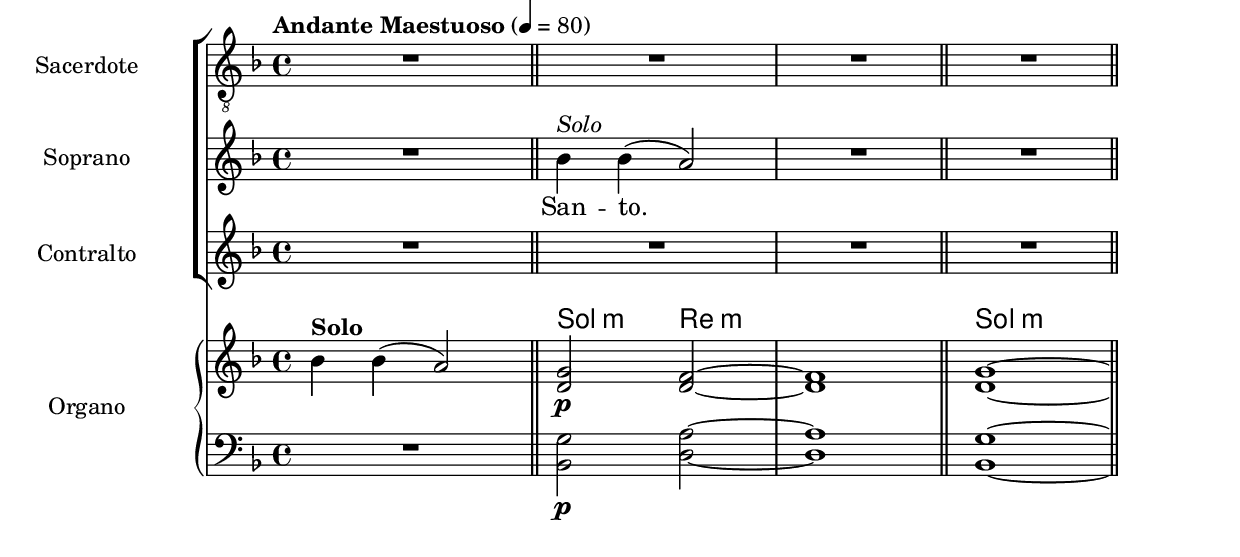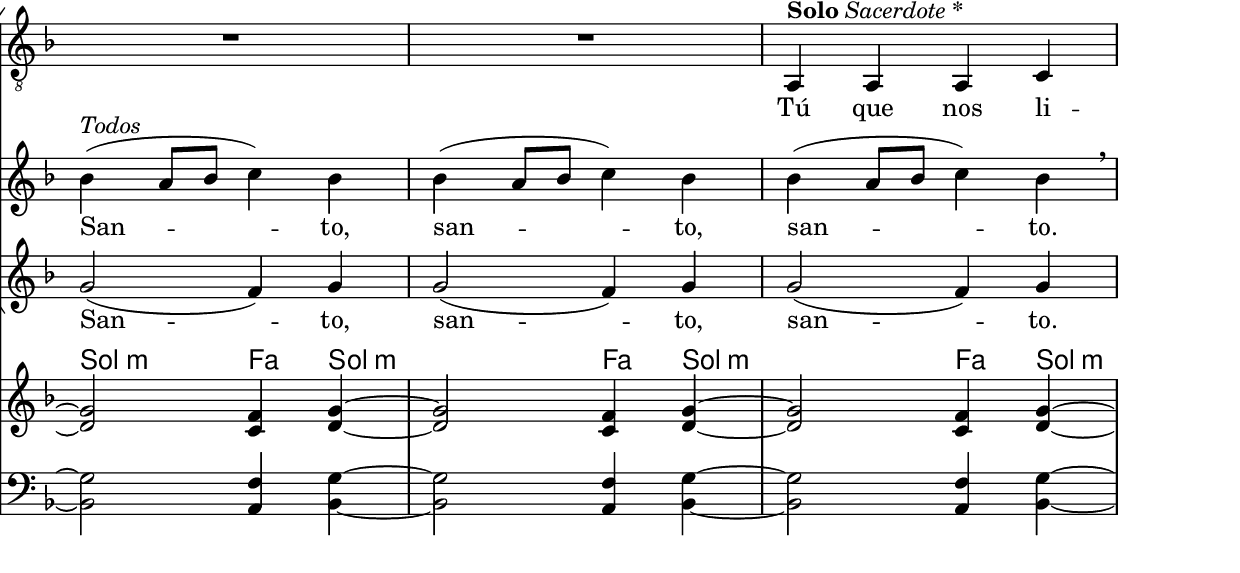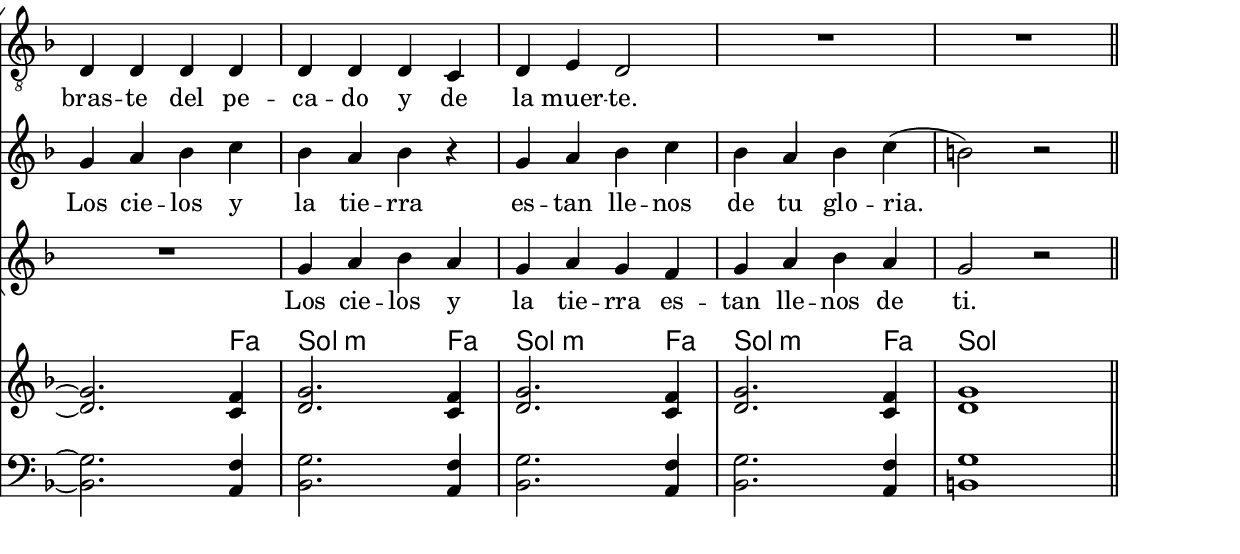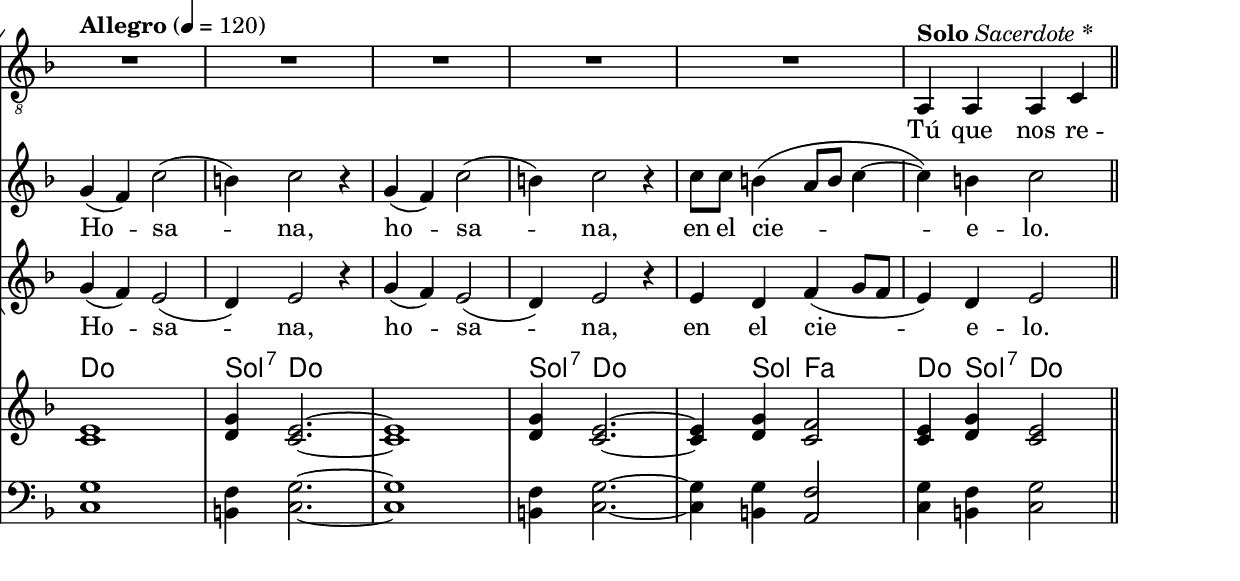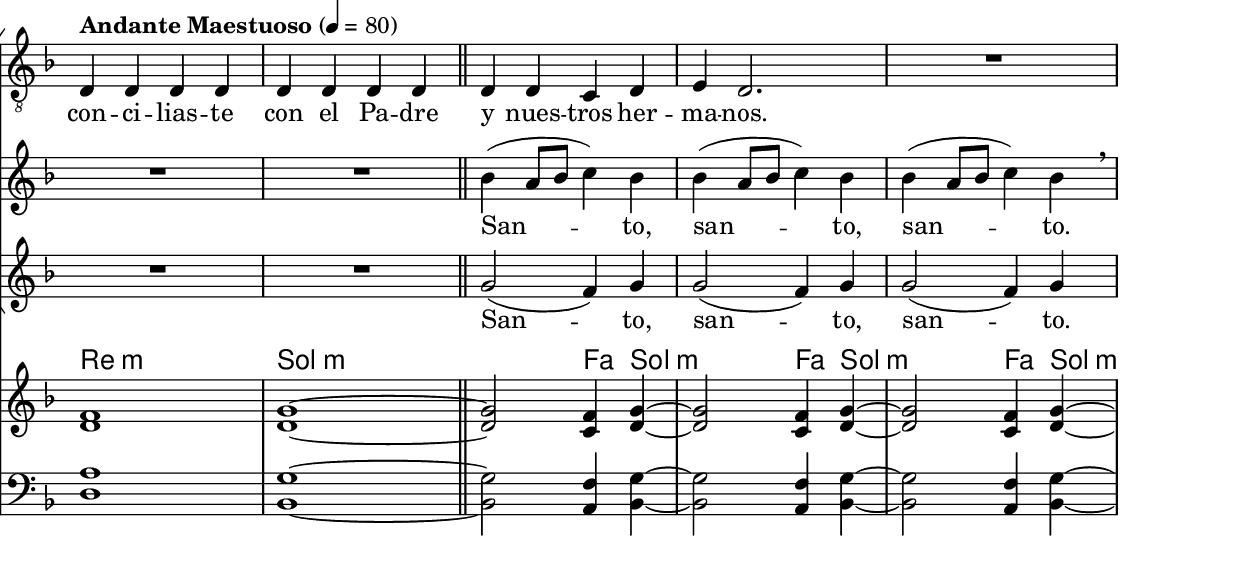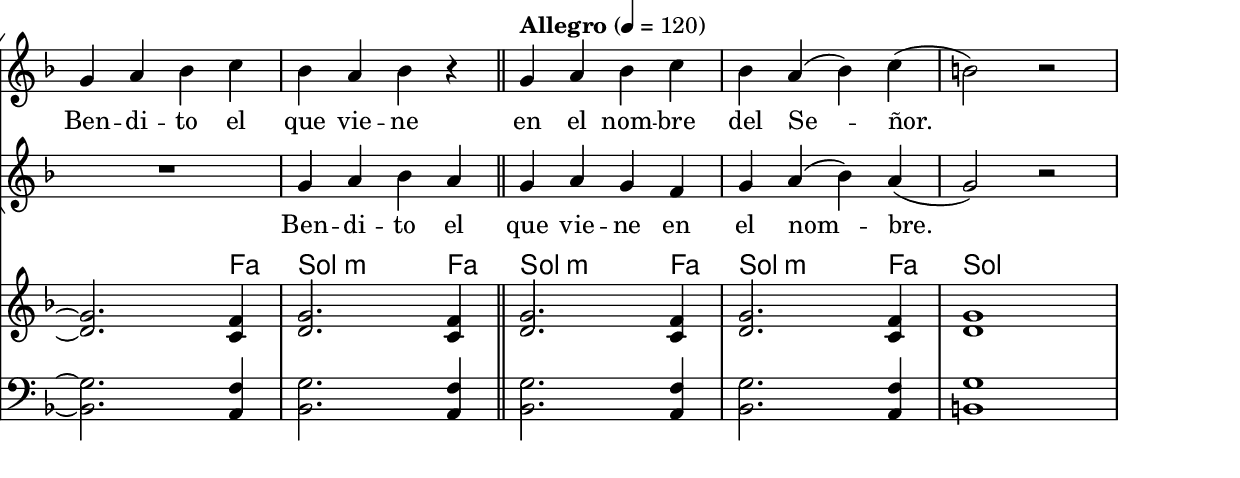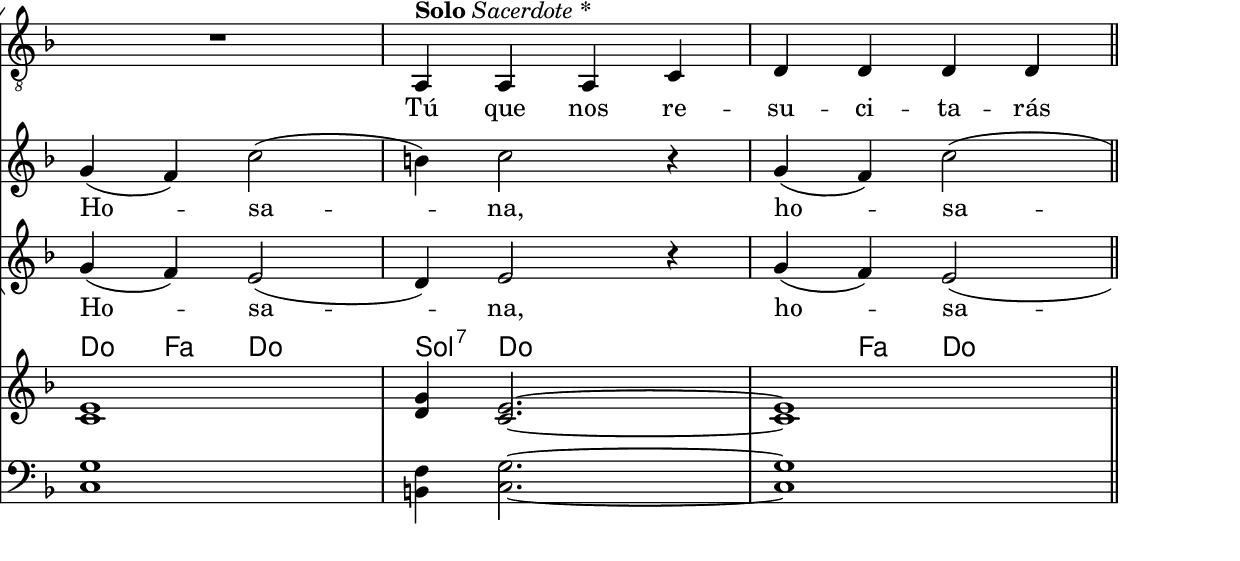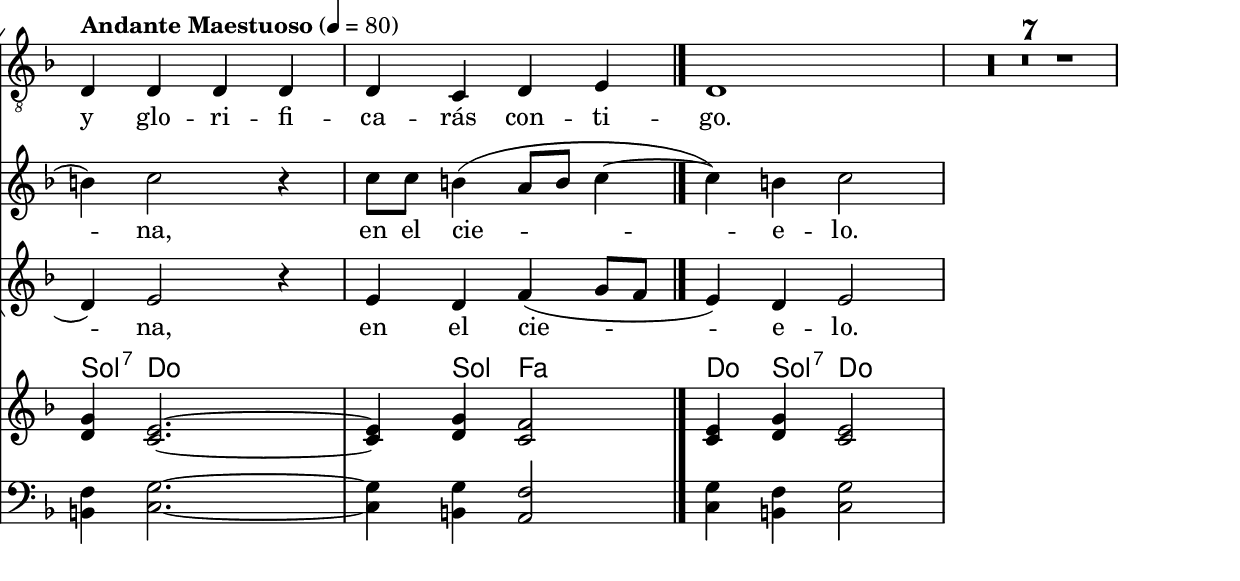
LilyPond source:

%% Generated by lilypond-book
%% Options: [indent=0\mm,line-width=550\pt]
\include "lilypond-book-preamble.ly"


% ****************************************************************
% Start cut-&-pastable-section
% ****************************************************************

#(ly:set-option 'eps-box-padding 3.000000)



\paper {
  indent = 0\mm
  line-width = 550\pt
  % offset the left padding, also add 1mm as lilypond creates cropped
  % images with a little space on the right
  line-width = #(- line-width (* mm  3.000000) (* mm 1))
}

\layout {
  
}





% ****************************************************************
% ly snippet:
% ****************************************************************
\sourcefileline 332
%  Santo - Renaissance way melody
%  Music and accompaniment by serachsam

\language "espanol"
\version "2.23.2"

% --- Global parameters
particle = 0
jump = \break

% --- Includes
\include "global.ily"
solo_music = \relative do' {
  \clef "G_8"
  R1*6 | %6
  la,4^\markup{ \bold "Solo" \italic "Sacerdote" \bold "*"} la la do |
  re re re re |
  re re re do |
  re mi re2 | % 10
  R1*7 | %22
  la4^\markup{ \bold "Solo" \italic "Sacerdote" \bold "*"} la la do |
  re re re re |
  re re re re |
  re re do re |
  mi re2. | % 22
  R1*7 | %29
  la4^\markup{ \bold "Solo" \italic "Sacerdote" \bold "*"} la la do |
  re re re re |
  re re re re |
  re do re mi |
  re1 | % 34
  R1*7 | %39
}

solo_lyrics = \lyricmode {
  Tú que nos li -- bras -- te del pe -- ca -- do y de la muer -- te.
  Tú que nos re -- con -- ci -- lias -- te con el Pa -- dre y nues -- tros her -- ma -- nos.
  Tú que nos re -- su -- ci -- ta -- rás y glo -- ri -- fi -- ca -- rás con -- ti -- go.
}

soprano_music = \relative do'' {
  \compressEmptyMeasures

  R1 |
  sib4^\markup{ \italic "Solo"} sib( la2) |
  R1*2 | #(if (= particle 1) jump "") % 4
  sib4^\markup{ \italic "Todos"}( la8 sib do4) sib |
  sib4( la8 sib do4) sib |
  sib4( la8 sib do4) sib \breathe | #(if (= particle 1) jump "") % 7
  sol4 la sib do |
  sib la sib r |
  sol4 la sib do |
  sib la sib do( |
  si2) r | #(if (= particle 1) jump "") % 12
  sol4( fa) do'2( |
  si4) do2 r4 |
  sol4( fa) do'2( |
  si4) do2 r4 |
  do8 do si4( la8 si do4~ |
  do) si4 do2 | #(if (= particle 1) jump "") % 18
  R1*2 |
  sib4( la8 sib do4) sib |
  sib4( la8 sib do4) sib |
  sib4( la8 sib do4) sib \breathe | #(if (= particle 1) jump "") % 23
  sol4 la sib do |
  sib la sib r |
  sol4 la sib do |
  sib la( sib) do( |
  si2) r | #(if (= particle 1) jump "") % 28
  sol4( fa) do'2( |
  si4) do2 r4 |
  sol4( fa) do'2( |
  si4) do2 r4 |
  do8 do si4( la8 si do4~ |
  do) si4 do2 |
}

soprano_lyrics = \lyricmode {
    San -- to.
    San -- to, san -- to, san -- to.
    Los cie -- los y la tie -- rra es -- tan lle -- nos de tu glo -- ria.
    Ho -- sa -- na, ho -- sa -- na, en el cie -- e -- lo.

    San -- to, san -- to, san -- to.
    Ben -- di -- to el que vie -- ne en el nom -- bre del Se -- ñor.
    Ho -- sa -- na, ho -- sa -- na, en el cie -- e -- lo.
}

alto_music = \relative do' {
  \compressEmptyMeasures

  R1*3 |
  R1 | #(if (= particle 1) jump "") % 4
  sol'2( fa4) sol |
  sol2( fa4) sol |
  sol2( fa4) sol | #(if (= particle 1) jump "") % 7s
  R1 |
  sol4 la sib la |
  sol la sol fa |
  sol4 la sib la |
  sol2 r | #(if (= particle 1) jump "") % 12
  sol4( fa) mi2( |
  re4) mi2 r4 |
  sol4( fa) mi2( |
  re4) mi2 r4 |
  mi4 re fa4( sol8 fa |
  mi4) re mi2 | #(if (= particle 1) jump "") % 18
  R1*2 |
  sol2( fa4) sol |
  sol2( fa4) sol |
  sol2( fa4) sol | #(if (= particle 1) jump "") % 23
  R1 |
  sol4 la sib la |
  sol la sol fa |
  sol4 la( sib) la( |
  sol2) r | #(if (= particle 1) jump "") % 28
  sol4( fa) mi2( |
  re4) mi2 r4 |
  sol4( fa) mi2( |
  re4) mi2 r4 |
  mi4 re fa4( sol8 fa |
  mi4) re mi2 |
}

alto_lyrics = \lyricmode {
    San -- to, san -- to, san -- to.
    Los cie -- los y la tie -- rra es -- tan lle -- nos de ti.
    Ho -- sa -- na, ho -- sa -- na, en el cie -- e -- lo.

    San -- to, san -- to, san -- to.
    Ben -- di -- to el que vie -- ne en el nom -- bre.
    Ho -- sa -- na, ho -- sa -- na, en el cie -- e -- lo.
}

harmonies = \new ChordNames {
  \set ChordNames.midiInstrument = "string ensemble 2"
  \set ChordNames.midiMaximumVolume = #0
  \set chordChanges = ##t
  \chordmode {
    \italianChords
    s1 |
    sol2:m re2:m |
    re1:m |
    sol1:m |
    sol2:m fa4 sol4:m |
    s2 fa4 sol4:m |
    s2 fa4 sol4:m |
    s2. fa4 |
    sol2.:m fa4 |
    sol2.:m fa4 |
    sol2.:m fa4 |
    sol1 |
    do1 |
    sol4:7 do2. |
    s1 |
    sol4:7 do2. |
    s4 sol4 fa2 |
    do4 sol4:7 do2 |
    re1:m |
    sol1:m |
    s2 fa4 sol4:m |
    s2 fa4 sol4:m |
    s2 fa4 sol4:m |
    s2. fa4 |
    sol2.:m fa4 |
    sol2.:m fa4 |
    sol2.:m fa4 |
    sol1 |
    do4 fa4 do2 |
    sol4:7 do2. |
    s4 fa4 do2 |
    sol4:7 do2. |
    s4 sol4 fa2 |
    do4 sol4:7 do2 |
  }
}

notes_soproano = \relative do'' {
    sib4 sib( la2) |
    sol2\p fa~ | 
    fa1 |
    sol1~ |
    #(if (= particle 1) "" jump) % 4
    sol2 fa4 sol4~ |
    sol2 fa4 sol4~ |
    sol2 fa4 sol4~ | #(if (= particle 1) "" jump) % 7
    sol2. fa4 |
    sol2. fa4 |
    sol2. fa4 |
    sol2. fa4 |
    sol1 | #(if (= particle 1) "" jump) % 12
    mi1 |
    sol4 mi2.~ |
    mi1 |
    sol4 mi2.~ |
    mi4 sol fa2 |
    mi4 sol mi2 | #(if (= particle 1) "" jump) % 18
    fa1 |
    sol1~ |
    sol2 fa4 sol4~ |
    sol2 fa4 sol4~ |
    sol2 fa4 sol4~ | #(if (= particle 1) "" jump) % 23
    sol2. fa4 |
    sol2. fa4 |
    sol2. fa4 |
    sol2. fa4 |
    sol1 | #(if (= particle 1) "" jump) % 28
    mi1 |
    sol4 mi2.~ |
    mi1 |
    sol4 mi2.~ |
    mi4 sol fa2 |
    mi4 sol mi2 |
}

notes_alto = \relative do' {
    R1 |
    re2\p re~ |
    re1 |
    re1~ |
    re2 do4 re~ |
    re2 do4 re~ |
    re2 do4 re~ |
    re2. do4 |
    re2. do4 |
    re2. do4 |
    re2. do4 |
    re1 |
    do1 |
    re4 do2.~ |
    do1 |
    re4 do2.~ |
    do4 re4 do2 |
    do4 re do2 |
    re1 |
    re1~ |
    re2 do4 re~ |
    re2 do4 re~ |
    re2 do4 re~ |
    re2. do4 |
    re2. do4 |
    re2. do4 |
    re2. do4 |
    re1 |
    do1 |
    re4 do2.~ |
    do1 |
    re4 do2.~ |
    do4 re4 do2 |
    do4 re do2 |
}

notes_tenor = \relative do' {
    R1 |
    sol2\p la~ |
    la1 |
    sol1~ |
    sol2 fa4 sol~ |
    sol2 fa4 sol~ |
    sol2 fa4 sol~ |
    sol2. fa4 |
    sol2. fa4 |
    sol2. fa4 |
    sol2. fa4 |
    sol1 |
    sol1 |
    fa4 sol2.~ |
    sol1 |
    fa4 sol2.~ |
    sol4 sol fa2 |
    sol4 fa sol2 |
    la1 |
    sol1~ |
    sol2 fa4 sol~ |
    sol2 fa4 sol~ |
    sol2 fa4 sol~ |
    sol2. fa4 |
    sol2. fa4 |
    sol2. fa4 |
    sol2. fa4 |
    sol1 |
    sol1 |
    fa4 sol2.~ |
    sol1 |
    fa4 sol2.~ |
    sol4 sol fa2 |
    sol4 fa sol2 |
}

notes_bass = \relative do {
    R1 |
    sib2\p re~ |
    re1 |
    sib1~ |
    sib2 la4 sib~ |
    sib2 la4 sib~ |
    sib2 la4 sib~ |
    sib2. la4 |
    sib2. la4 |
    sib2. la4 |
    sib2. la4 |
    si1 |
    do1 |
    si4 do2.~ |
    do1 |
    si4 do2.~ |
    do4 si la2 |
    do4 si do2 |
    re1 |
    sib1~ |
    sib2 la4 sib~ |
    sib2 la4 sib~ |
    sib2 la4 sib~ |
    sib2. la4 |
    sib2. la4 |
    sib2. la4 |
    sib2. la4 |
    si1 |
    do1 |
    si4 do2.~ |
    do1 |
    si4 do2.~ |
    do4 si la2 |
    do4 si do2 |
}


% --- Global size
%#(set-global-staff-size 18)

% --- Header
\markup { \fill-line { \center-column { \fontsize #5 \caps \title \fontsize #2 \smallCaps \subtitle \fontsize #1 \subsubtitle } } }
\markup { \fill-line { " " \right-column { \fontsize #2 \autor } } }
\markup { \fill-line { " " \right-column { \fontsize #2 \arranger } } }
\markup { \fill-line { " " \right-column { \fontsize #2 \other } } }
\header {
  dedication = \dedication
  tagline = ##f
  breakbefore = ##t
}

% --- Music

% --- Harmony

% --- Sheet
\score {
  <<
    \new ChoirStaff { <<
      \new Staff { <<
        \set Staff.instrumentName = #"Sacerdote"
        \set Staff.midiInstrument = #"choir aahs"
        \new Voice = "solo" { <<\global \solo_music>> }
        \new Lyrics \lyricsto "solo" {\solo_lyrics}
      >> }
      \new Staff { <<
        \set Staff.instrumentName = #"Soprano"
        \set Staff.midiInstrument = #"choir aahs"
        \new Voice = "soprano" { <<\global \soprano_music>> }
        \new Lyrics \lyricsto "soprano" {\soprano_lyrics}
      >> }
      \new Staff { <<
        \set Staff.instrumentName = #"Contralto"
        \set Staff.midiInstrument = #"choir aahs"
        \new Voice = "alto" {<<\global \alto_music>>}
        \new Lyrics \lyricsto "alto" {\alto_lyrics}
      >> }
    >> }
    \harmonies
    \new PianoStaff { <<
      \set PianoStaff.instrumentName = #"Organo"
      \new Staff = "sopranoStaff" { <<
        \set Staff.midiInstrument = #"church organ"
        \partCombine
        << \global \notes_soproano >>
        << \global \notes_alto >>
      >> }
      \new Staff { <<
        \set Staff.midiInstrument = #"church organ"
        \clef bass
        \partCombine
        << \global \notes_tenor >>
        << \global \notes_bass >>
      >> }
    >> }
  >>
  \midi { }
  \layout {
    \context {
      \Staff \RemoveEmptyStaves
    }
  }
}

\markup {
  \bold "*" "Si el" \italic "Sacerdote" "no realiza el" \bold "Solo" "lo realizaria una" \italic "Soprano" "una octava más alta."
}

% --- Paper
\paper{
  #(set-default-paper-size "letter")
  indent=3.5\cm
}




% ****************************************************************
% end ly snippet
% ****************************************************************
